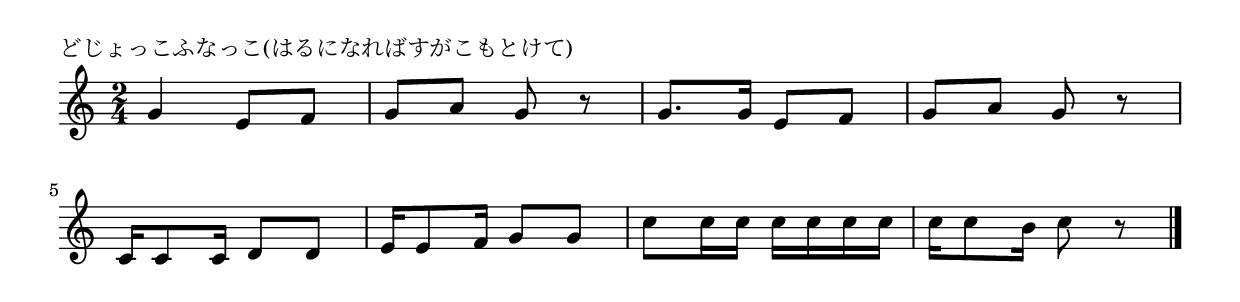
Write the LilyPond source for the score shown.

\version "2.18.2"

% どじょっこふなっこ(はるになればすがこもとけて)

\header {
piece = "どじょっこふなっこ(はるになればすがこもとけて)"
}

melody =
\relative c'' {
\key c \major
\time 2/4
\set Score.tempoHideNote = ##t
\tempo 4=80
\numericTimeSignature
%
g4 e8 f |
g a g r |
g8. g16 e8 f |
g a g r |
\break
c,16 c8 c16 d8 d |
e16 e8 f16 g8 g |
c8 c16 c c c c c |
c c8 b16 c8 r |

\bar "|."
}
\score {
<<
\chords {
\set noChordSymbol = ""
\set chordChanges=##t
%%

}
\new Staff {\melody}
>>
\layout {
line-width = #190
indent = 0\mm
}
\midi {}
}